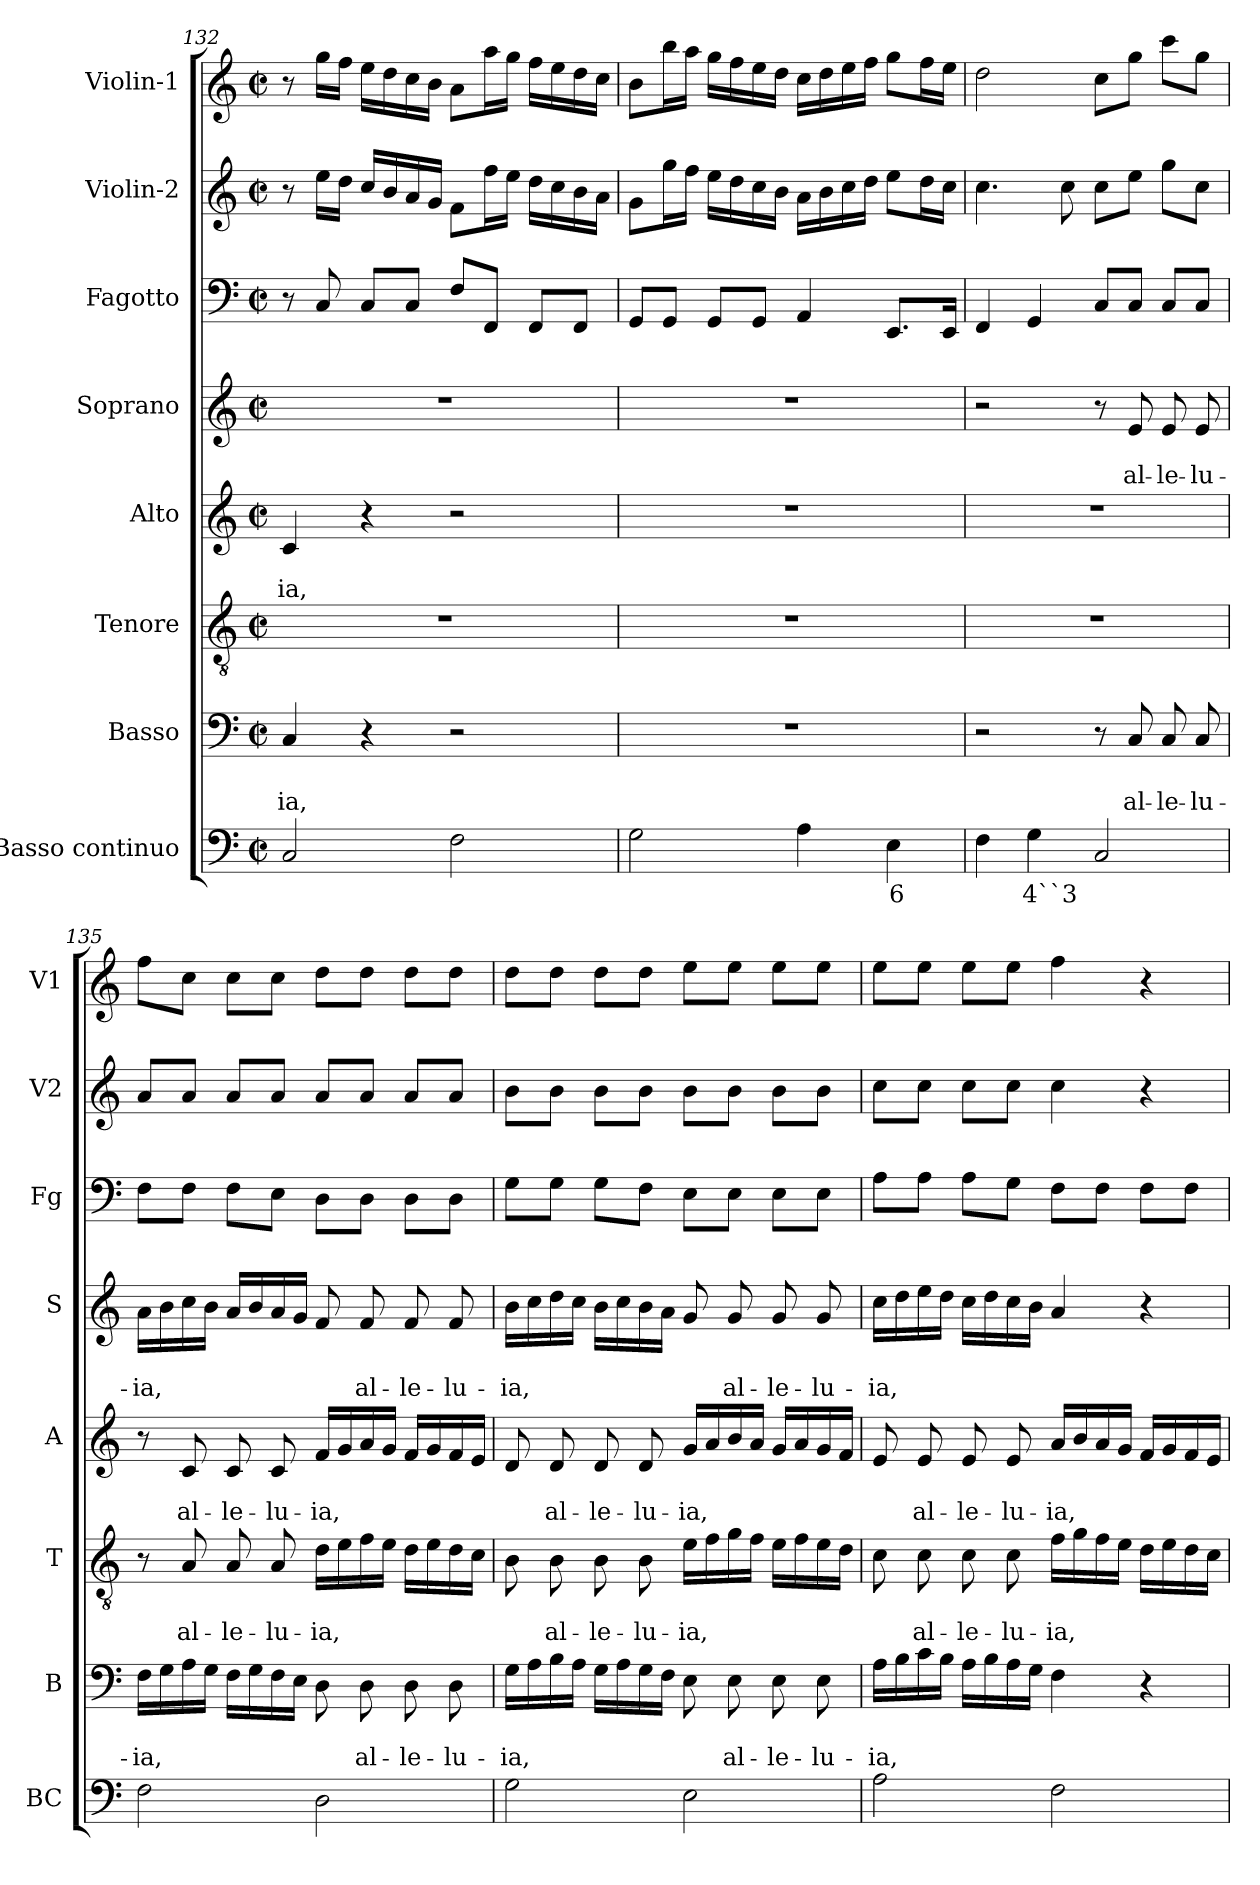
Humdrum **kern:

**kern	**text	**kern	**text	**text	**kern	**text	**text	**kern	**text	**text	**kern	**text	**text	**kern	**kern	**kern
*part8	*part8	*part7	*part7	*part7	*part6	*part6	*part6	*part5	*part5	*part5	*part4	*part4	*part4	*part3	*part2	*part1
*staff8	*staff8	*staff7	*staff7	*staff7	*staff6	*staff6	*staff6	*staff5	*staff5	*staff5	*staff4	*staff4	*staff4	*staff3	*staff2	*staff1
*I"Basso continuo	*	*I"Basso	*	*	*I"Tenore	*	*	*I"Alto	*	*	*I"Soprano	*	*	*I"Fagotto	*I"Violin-2	*I"Violin-1
*I'BC	*	*I'B	*	*	*I'T	*	*	*I'A	*	*	*I'S	*	*	*I'Fg	*I'V2	*I'V1
*clefF4	*	*clefF4	*	*	*clefGv2	*	*	*clefG2	*	*	*clefG2	*	*	*clefF4	*clefG2	*clefG2
*k[]	*	*k[]	*	*	*k[]	*	*	*k[]	*	*	*k[]	*	*	*k[]	*k[]	*k[]
*C:	*	*C:	*	*	*C:	*	*	*C:	*	*	*C:	*	*	*C:	*C:	*C:
*M2/2	*	*M2/2	*	*	*M2/2	*	*	*M2/2	*	*	*M2/2	*	*	*M2/2	*M2/2	*M2/2
*met(c|)	*	*met(c|)	*	*	*met(c|)	*	*	*met(c|)	*	*	*met(c|)	*	*	*met(c|)	*met(c|)	*met(c|)
=132	=132	=132	=132	=132	=132	=132	=132	=132	=132	=132	=132	=132	=132	=132	=132	=132
!	!	!	!	!LO:LY:b	!	!	!	!	!	!LO:LY:b	!	!	!	!	!	!
2C/	.	4C/	.	-ia,	1r	.	.	4c/	.	-ia,	1r	.	.	8r	8r	8r
.	.	.	.	.	.	.	.	.	.	.	.	.	.	8C/	16ee\LL	16gg\LL
.	.	.	.	.	.	.	.	.	.	.	.	.	.	.	16dd\JJ	16ff\JJ
.	.	4r	.	.	.	.	.	4r	.	.	.	.	.	8C/L	16cc/LL	16ee\LL
.	.	.	.	.	.	.	.	.	.	.	.	.	.	.	16b/	16dd\
.	.	.	.	.	.	.	.	.	.	.	.	.	.	8C/J	16a/	16cc\
.	.	.	.	.	.	.	.	.	.	.	.	.	.	.	16g/JJ	16b\JJ
2F\	.	2r	.	.	.	.	.	2r	.	.	.	.	.	8F/L	8f\L	8a\L
.	.	.	.	.	.	.	.	.	.	.	.	.	.	8FF/J	16ff\L	16aa\L
.	.	.	.	.	.	.	.	.	.	.	.	.	.	.	16ee\JJ	16gg\JJ
.	.	.	.	.	.	.	.	.	.	.	.	.	.	8FF/L	16dd\LL	16ff\LL
.	.	.	.	.	.	.	.	.	.	.	.	.	.	.	16cc\	16ee\
.	.	.	.	.	.	.	.	.	.	.	.	.	.	8FF/J	16b\	16dd\
.	.	.	.	.	.	.	.	.	.	.	.	.	.	.	16a\JJ	16cc\JJ
=133	=133	=133	=133	=133	=133	=133	=133	=133	=133	=133	=133	=133	=133	=133	=133	=133
2G\	.	1r	.	.	1r	.	.	1r	.	.	1r	.	.	8GG/L	8g\L	8b\L
.	.	.	.	.	.	.	.	.	.	.	.	.	.	8GG/J	16gg\L	16bb\L
.	.	.	.	.	.	.	.	.	.	.	.	.	.	.	16ff\JJ	16aa\JJ
.	.	.	.	.	.	.	.	.	.	.	.	.	.	8GG/L	16ee\LL	16gg\LL
.	.	.	.	.	.	.	.	.	.	.	.	.	.	.	16dd\	16ff\
.	.	.	.	.	.	.	.	.	.	.	.	.	.	8GG/J	16cc\	16ee\
.	.	.	.	.	.	.	.	.	.	.	.	.	.	.	16b\JJ	16dd\JJ
4A\	.	.	.	.	.	.	.	.	.	.	.	.	.	4AA/	16a\LL	16cc\LL
.	.	.	.	.	.	.	.	.	.	.	.	.	.	.	16b\	16dd\
.	.	.	.	.	.	.	.	.	.	.	.	.	.	.	16cc\	16ee\
.	.	.	.	.	.	.	.	.	.	.	.	.	.	.	16dd\JJ	16ff\JJ
!	!LO:LY:b	!	!	!	!	!	!	!	!	!	!	!	!	!	!	!
4E\	6	.	.	.	.	.	.	.	.	.	.	.	.	8.EE/L	8ee\L	8gg\L
.	.	.	.	.	.	.	.	.	.	.	.	.	.	.	16dd\L	16ff\L
.	.	.	.	.	.	.	.	.	.	.	.	.	.	16EE/Jk	16cc\JJ	16ee\JJ
=134	=134	=134	=134	=134	=134	=134	=134	=134	=134	=134	=134	=134	=134	=134	=134	=134
4F\	.	2r	.	.	1r	.	.	1r	.	.	2r	.	.	4FF/	4.cc\	2dd\
!	!LO:LY:b	!	!	!	!	!	!	!	!	!	!	!	!	!	!	!
4G\	4``3	.	.	.	.	.	.	.	.	.	.	.	.	4GG/	.	.
.	.	.	.	.	.	.	.	.	.	.	.	.	.	.	8cc\	.
2C/	.	8r	.	.	.	.	.	.	.	.	8r	.	.	8C/L	8cc\L	8cc\L
!	!	!	!	!LO:LY:b	!	!	!	!	!	!	!	!	!LO:LY:b	!	!	!
.	.	8C/	.	al-	.	.	.	.	.	.	8e/	.	al-	8C/J	8ee\J	8gg\J
!	!	!	!	!LO:LY:b	!	!	!	!	!	!	!	!	!LO:LY:b	!	!	!
.	.	8C/	.	-le-	.	.	.	.	.	.	8e/	.	-le-	8C/L	8gg\L	8ccc\L
!	!	!	!	!LO:LY:b	!	!	!	!	!	!	!	!	!LO:LY:b	!	!	!
.	.	8C/	.	-lu-	.	.	.	.	.	.	8e/	.	-lu-	8C/J	8cc\J	8gg\J
=135	=135	=135	=135	=135	=135	=135	=135	=135	=135	=135	=135	=135	=135	=135	=135	=135
!	!	!	!	!LO:LY:b	!	!	!	!	!	!	!	!	!LO:LY:b	!	!	!
2F\	.	16F\LL	.	-ia,	8r	.	.	8r	.	.	16a\LL	.	-ia,	8F\L	8a/L	8ff\L
.	.	16G\	.	.	.	.	.	.	.	.	16b\	.	.	.	.	.
!	!	!	!	!	!	!	!LO:LY:b	!	!	!LO:LY:b	!	!	!	!	!	!
.	.	16A\	.	.	8A/	.	al-	8c/	.	al-	16cc\	.	.	8F\J	8a/J	8cc\J
.	.	16G\JJ	.	.	.	.	.	.	.	.	16b\JJ	.	.	.	.	.
!	!	!	!	!	!	!	!LO:LY:b	!	!	!LO:LY:b	!	!	!	!	!	!
.	.	16F\LL	.	.	8A/	.	-le-	8c/	.	-le-	16a/LL	.	.	8F\L	8a/L	8cc\L
.	.	16G\	.	.	.	.	.	.	.	.	16b/	.	.	.	.	.
!	!	!	!	!	!	!	!LO:LY:b	!	!	!LO:LY:b	!	!	!	!	!	!
.	.	16F\	.	.	8A/	.	-lu-	8c/	.	-lu-	16a/	.	.	8E\J	8a/J	8cc\J
.	.	16E\JJ	.	.	.	.	.	.	.	.	16g/JJ	.	.	.	.	.
!	!	!	!	!	!	!	!LO:LY:b	!	!	!LO:LY:b	!	!	!	!	!	!
2D\	.	8D\	.	.	16d\LL	.	-ia,	16f/LL	.	-ia,	8f/	.	.	8D\L	8a/L	8dd\L
.	.	.	.	.	16e\	.	.	16g/	.	.	.	.	.	.	.	.
!	!	!	!	!LO:LY:b	!	!	!	!	!	!	!	!	!LO:LY:b	!	!	!
.	.	8D\	.	al-	16f\	.	.	16a/	.	.	8f/	.	al-	8D\J	8a/J	8dd\J
.	.	.	.	.	16e\JJ	.	.	16g/JJ	.	.	.	.	.	.	.	.
!	!	!	!	!LO:LY:b	!	!	!	!	!	!	!	!	!LO:LY:b	!	!	!
.	.	8D\	.	-le-	16d\LL	.	.	16f/LL	.	.	8f/	.	-le-	8D\L	8a/L	8dd\L
.	.	.	.	.	16e\	.	.	16g/	.	.	.	.	.	.	.	.
!	!	!	!	!LO:LY:b	!	!	!	!	!	!	!	!	!LO:LY:b	!	!	!
.	.	8D\	.	-lu-	16d\	.	.	16f/	.	.	8f/	.	-lu-	8D\J	8a/J	8dd\J
.	.	.	.	.	16c\JJ	.	.	16e/JJ	.	.	.	.	.	.	.	.
!!LO:LB:g=z
=136	=136	=136	=136	=136	=136	=136	=136	=136	=136	=136	=136	=136	=136	=136	=136	=136
!	!	!	!	!LO:LY:b	!	!	!	!	!	!	!	!	!LO:LY:b	!	!	!
2G\	.	16G\LL	.	-ia,	8B\	.	.	8d/	.	.	16b\LL	.	-ia,	8G\L	8b\L	8dd\L
.	.	16A\	.	.	.	.	.	.	.	.	16cc\	.	.	.	.	.
!	!	!	!	!	!	!	!LO:LY:b	!	!	!LO:LY:b	!	!	!	!	!	!
.	.	16B\	.	.	8B\	.	al-	8d/	.	al-	16dd\	.	.	8G\J	8b\J	8dd\J
.	.	16A\JJ	.	.	.	.	.	.	.	.	16cc\JJ	.	.	.	.	.
!	!	!	!	!	!	!	!LO:LY:b	!	!	!LO:LY:b	!	!	!	!	!	!
.	.	16G\LL	.	.	8B\	.	-le-	8d/	.	-le-	16b\LL	.	.	8G\L	8b\L	8dd\L
.	.	16A\	.	.	.	.	.	.	.	.	16cc\	.	.	.	.	.
!	!	!	!	!	!	!	!LO:LY:b	!	!	!LO:LY:b	!	!	!	!	!	!
.	.	16G\	.	.	8B\	.	-lu-	8d/	.	-lu-	16b\	.	.	8F\J	8b\J	8dd\J
.	.	16F\JJ	.	.	.	.	.	.	.	.	16a\JJ	.	.	.	.	.
!	!	!	!	!	!	!	!LO:LY:b	!	!	!LO:LY:b	!	!	!	!	!	!
2E\	.	8E\	.	.	16e\LL	.	-ia,	16g/LL	.	-ia,	8g/	.	.	8E\L	8b\L	8ee\L
.	.	.	.	.	16f\	.	.	16a/	.	.	.	.	.	.	.	.
!	!	!	!	!LO:LY:b	!	!	!	!	!	!	!	!	!LO:LY:b	!	!	!
.	.	8E\	.	al-	16g\	.	.	16b/	.	.	8g/	.	al-	8E\J	8b\J	8ee\J
.	.	.	.	.	16f\JJ	.	.	16a/JJ	.	.	.	.	.	.	.	.
!	!	!	!	!LO:LY:b	!	!	!	!	!	!	!	!	!LO:LY:b	!	!	!
.	.	8E\	.	-le-	16e\LL	.	.	16g/LL	.	.	8g/	.	-le-	8E\L	8b\L	8ee\L
.	.	.	.	.	16f\	.	.	16a/	.	.	.	.	.	.	.	.
!	!	!	!	!LO:LY:b	!	!	!	!	!	!	!	!	!LO:LY:b	!	!	!
.	.	8E\	.	-lu-	16e\	.	.	16g/	.	.	8g/	.	-lu-	8E\J	8b\J	8ee\J
.	.	.	.	.	16d\JJ	.	.	16f/JJ	.	.	.	.	.	.	.	.
=137	=137	=137	=137	=137	=137	=137	=137	=137	=137	=137	=137	=137	=137	=137	=137	=137
!	!	!	!	!LO:LY:b	!	!	!	!	!	!	!	!	!LO:LY:b	!	!	!
2A\	.	16A\LL	.	-ia,	8c\	.	.	8e/	.	.	16cc\LL	.	-ia,	8A\L	8cc\L	8ee\L
.	.	16B\	.	.	.	.	.	.	.	.	16dd\	.	.	.	.	.
!	!	!	!	!	!	!	!LO:LY:b	!	!	!LO:LY:b	!	!	!	!	!	!
.	.	16c\	.	.	8c\	.	al-	8e/	.	al-	16ee\	.	.	8A\J	8cc\J	8ee\J
.	.	16B\JJ	.	.	.	.	.	.	.	.	16dd\JJ	.	.	.	.	.
!	!	!	!	!	!	!	!LO:LY:b	!	!	!LO:LY:b	!	!	!	!	!	!
.	.	16A\LL	.	.	8c\	.	-le-	8e/	.	-le-	16cc\LL	.	.	8A\L	8cc\L	8ee\L
.	.	16B\	.	.	.	.	.	.	.	.	16dd\	.	.	.	.	.
!	!	!	!	!	!	!	!LO:LY:b	!	!	!LO:LY:b	!	!	!	!	!	!
.	.	16A\	.	.	8c\	.	-lu-	8e/	.	-lu-	16cc\	.	.	8G\J	8cc\J	8ee\J
.	.	16G\JJ	.	.	.	.	.	.	.	.	16b\JJ	.	.	.	.	.
!	!	!	!	!	!	!	!LO:LY:b	!	!	!LO:LY:b	!	!	!	!	!	!
2F\	.	4F\	.	.	16f\LL	.	-ia,	16a/LL	.	-ia,	4a/	.	.	8F\L	4cc\	4ff\
.	.	.	.	.	16g\	.	.	16b/	.	.	.	.	.	.	.	.
.	.	.	.	.	16f\	.	.	16a/	.	.	.	.	.	8F\J	.	.
.	.	.	.	.	16e\JJ	.	.	16g/JJ	.	.	.	.	.	.	.	.
.	.	4r	.	.	16d\LL	.	.	16f/LL	.	.	4r	.	.	8F\L	4r	4r
.	.	.	.	.	16e\	.	.	16g/	.	.	.	.	.	.	.	.
.	.	.	.	.	16d\	.	.	16f/	.	.	.	.	.	8F\J	.	.
.	.	.	.	.	16c\JJ	.	.	16e/JJ	.	.	.	.	.	.	.	.
=	=	=	=	=	=	=	=	=	=	=	=	=	=	=	=	=
*-	*-	*-	*-	*-	*-	*-	*-	*-	*-	*-	*-	*-	*-	*-	*-	*-
